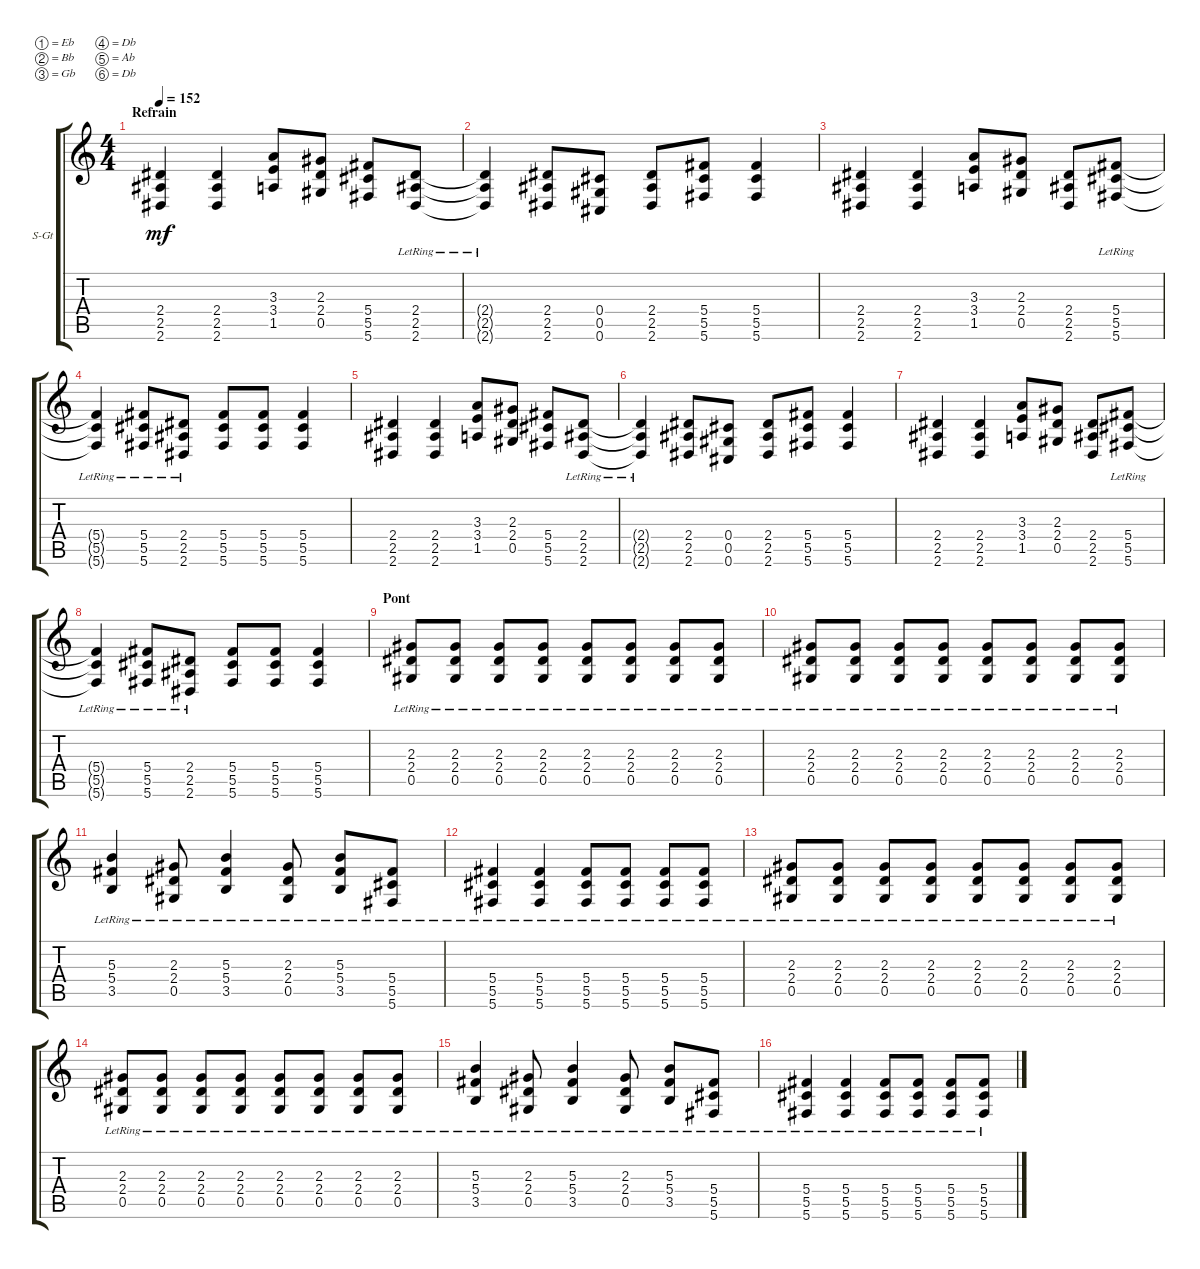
\defaultSystemsLayout 4
\bracketExtendMode groupsimilarinstruments
\firstSystemTrackNameOrientation horizontal
\otherSystemsTrackNameOrientation horizontal
\track ("mike Guitar" "S-Gt") {instrument acousticguitarsteel}
\staff {score tabs}
\tuning (Eb4 Bb3 Gb3 Db3 Ab2 Db2)
\ts (4 4)
\section ("" "Refrain")
\tempo 152
\clef g2
\ks c
(2.6 2.5 2.4).4{dy mf} (2.4 2.5 2.6).4 (1.5 3.4 3.3).8 (2.3 2.4 0.5).8 (5.6 5.5 5.4).8 (2.4{lr} 2.5{lr} 2.6{lr}).8 |
(2.6{lr t} 2.5{lr t} 2.4{lr t}).4 (2.6 2.5 2.4).8 (0.4 0.5 0.6).8 (2.6 2.5 2.4).8 (5.4 5.5 5.6).8 (5.6 5.5 5.4).4 |
(2.6 2.5 2.4).4 (2.4 2.5 2.6).4 (1.5 3.4 3.3).8 (2.3 2.4 0.5).8 (2.6 2.5 2.4).8 (5.4{lr} 5.5{lr} 5.6{lr}).8 |
(5.6{lr t} 5.5{lr t} 5.4{lr t}).4 (5.6{lr} 5.5{lr} 5.4{lr}).8 (2.4{lr} 2.5{lr} 2.6{lr}).8 (5.6 5.5 5.4).8 (5.4 5.5 5.6).8 (5.6 5.5 5.4).4 |
(2.6 2.5 2.4).4 (2.4 2.5 2.6).4 (1.5 3.4 3.3).8 (2.3 2.4 0.5).8 (5.6 5.5 5.4).8 (2.4{lr} 2.5{lr} 2.6{lr}).8 |
(2.6{lr t} 2.5{lr t} 2.4{lr t}).4 (2.6 2.5 2.4).8 (0.4 0.5 0.6).8 (2.6 2.5 2.4).8 (5.4 5.5 5.6).8 (5.6 5.5 5.4).4 |
(2.6 2.5 2.4).4 (2.4 2.5 2.6).4 (1.5 3.4 3.3).8 (2.3 2.4 0.5).8 (2.6 2.5 2.4).8 (5.4{lr} 5.5{lr} 5.6{lr}).8 |
(5.6{lr t} 5.5{lr t} 5.4{lr t}).4 (5.6{lr} 5.5{lr} 5.4{lr}).8 (2.4{lr} 2.5{lr} 2.6{lr}).8 (5.6 5.5 5.4).8 (5.4 5.5 5.6).8 (5.6 5.5 5.4).4 |
\section ("" "Pont")
(0.5{lr} 2.4{lr} 2.3{lr}).8 (2.3{lr} 2.4{lr} 0.5{lr}).8 (2.3{lr} 2.4{lr} 0.5{lr}).8 (2.3{lr} 2.4{lr} 0.5{lr}).8 (2.3{lr} 2.4{lr} 0.5{lr}).8 (2.3{lr} 2.4{lr} 0.5{lr}).8 (2.3{lr} 2.4{lr} 0.5{lr}).8 (2.3{lr} 2.4{lr} 0.5{lr}).8 |
(0.5{lr} 2.4{lr} 2.3{lr}).8 (2.3{lr} 2.4{lr} 0.5{lr}).8 (2.3{lr} 2.4{lr} 0.5{lr}).8 (2.3{lr} 2.4{lr} 0.5{lr}).8 (2.3{lr} 2.4{lr} 0.5{lr}).8 (2.3{lr} 2.4{lr} 0.5{lr}).8 (2.3{lr} 2.4{lr} 0.5{lr}).8 (2.3{lr} 2.4{lr} 0.5{lr}).8 |
(5.3{lr} 3.5{lr} 5.4{lr}).4 (2.3{lr} 2.4{lr} 0.5{lr}).8 (5.3{lr} 5.4{lr} 3.5{lr}).4 (0.5{lr} 2.4{lr} 2.3{lr}).8 (3.5{lr} 5.4{lr} 5.3{lr}).8 (5.6{lr} 5.5{lr} 5.4{lr}).8 |
(5.4{lr} 5.5{lr} 5.6{lr}).4 (5.6{lr} 5.5{lr} 5.4{lr}).4 (5.6{lr} 5.5{lr} 5.4{lr}).8 (5.4{lr} 5.5{lr} 5.6{lr}).8 (5.4{lr} 5.6{lr} 5.5{lr}).8 (5.6{lr} 5.5{lr} 5.4{lr}).8 |
(0.5{lr} 2.4{lr} 2.3{lr}).8 (2.3{lr} 2.4{lr} 0.5{lr}).8 (2.3{lr} 2.4{lr} 0.5{lr}).8 (2.3{lr} 2.4{lr} 0.5{lr}).8 (2.3{lr} 2.4{lr} 0.5{lr}).8 (2.3{lr} 2.4{lr} 0.5{lr}).8 (2.3{lr} 2.4{lr} 0.5{lr}).8 (2.3{lr} 2.4{lr} 0.5{lr}).8 |
(0.5{lr} 2.4{lr} 2.3{lr}).8 (2.3{lr} 2.4{lr} 0.5{lr}).8 (2.3{lr} 2.4{lr} 0.5{lr}).8 (2.3{lr} 2.4{lr} 0.5{lr}).8 (2.3{lr} 2.4{lr} 0.5{lr}).8 (2.3{lr} 2.4{lr} 0.5{lr}).8 (2.3{lr} 2.4{lr} 0.5{lr}).8 (2.3{lr} 2.4{lr} 0.5{lr}).8 |
(5.3{lr} 3.5{lr} 5.4{lr}).4 (2.3{lr} 2.4{lr} 0.5{lr}).8 (5.3{lr} 5.4{lr} 3.5{lr}).4 (0.5{lr} 2.4{lr} 2.3{lr}).8 (3.5{lr} 5.4{lr} 5.3{lr}).8 (5.6{lr} 5.5{lr} 5.4{lr}).8 |
(5.4{lr} 5.5{lr} 5.6{lr}).4 (5.6{lr} 5.5{lr} 5.4{lr}).4 (5.6{lr} 5.5{lr} 5.4{lr}).8 (5.4{lr} 5.5{lr} 5.6{lr}).8 (5.4{lr} 5.6{lr} 5.5{lr}).8 (5.6{lr} 5.5{lr} 5.4{lr}).8
